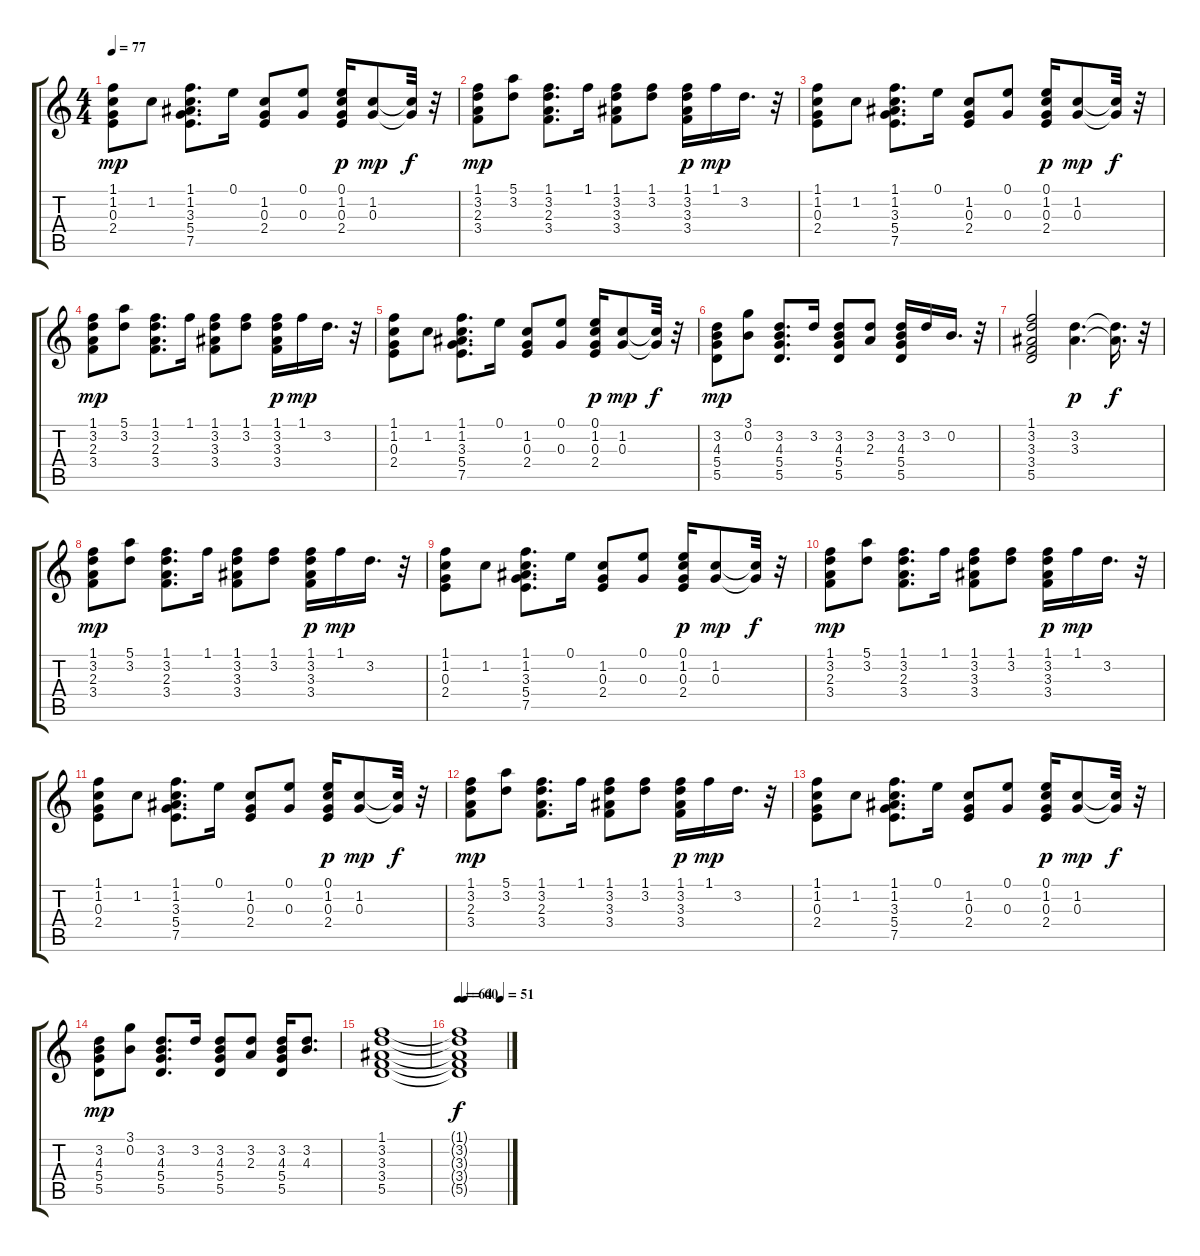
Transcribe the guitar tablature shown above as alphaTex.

\track "" {instrument acousticguitarsteel}
\staff {score tabs}
\tuning (E4 B3 G3 D3 A2 E2) {hide}
\ts (4 4)
\tempo 77
\clef g2
\ks c
(1.1 1.2 0.3 2.4).8{dy mp} 1.2.8 (1.1 1.2 3.3 5.4 7.5).8{d} 0.1.16 (1.2 0.3 2.4).8 (0.1 0.3).8 (0.1 1.2 0.3 2.4).16{dy p} (1.2 0.3).8{dy mp} (1.2{t} 0.3{t}).32{dy f} r.32 |
(1.1 3.2 2.3 3.4).8{dy mp} (5.1 3.2).8 (1.1 3.2 2.3 3.4).8{d} 1.1.16 (1.1 3.2 3.3 3.4).8 (1.1 3.2).8 (1.1 3.2 3.3 3.4).16{dy p} 1.1.16{dy mp} 3.2.16{d} r.32 |
(1.1 1.2 0.3 2.4).8 1.2.8 (1.1 1.2 3.3 5.4 7.5).8{d} 0.1.16 (1.2 0.3 2.4).8 (0.1 0.3).8 (0.1 1.2 0.3 2.4).16{dy p} (1.2 0.3).8{dy mp} (1.2{t} 0.3{t}).32{dy f} r.32 |
(1.1 3.2 2.3 3.4).8{dy mp} (5.1 3.2).8 (1.1 3.2 2.3 3.4).8{d} 1.1.16 (1.1 3.2 3.3 3.4).8 (1.1 3.2).8 (1.1 3.2 3.3 3.4).16{dy p} 1.1.16{dy mp} 3.2.16{d} r.32 |
(1.1 1.2 0.3 2.4).8 1.2.8 (1.1 1.2 3.3 5.4 7.5).8{d} 0.1.16 (1.2 0.3 2.4).8 (0.1 0.3).8 (0.1 1.2 0.3 2.4).16{dy p} (1.2 0.3).8{dy mp} (1.2{t} 0.3{t}).32{dy f} r.32 |
(3.2 4.3 5.4 5.5).8{dy mp} (3.1 0.2).8 (3.2 4.3 5.4 5.5).8{d} 3.2.16 (3.2 4.3 5.4 5.5).8 (3.2 2.3).8 (3.2 4.3 5.4 5.5).16 3.2.16 0.2.16{d} r.32 |
(1.1 3.2 3.3 3.4 5.5).2 (3.2 3.3).4{d dy p} (3.2{t} 3.3{t}).16{d dy f} r.32 |
(1.1 3.2 2.3 3.4).8{dy mp} (5.1 3.2).8 (1.1 3.2 2.3 3.4).8{d} 1.1.16 (1.1 3.2 3.3 3.4).8 (1.1 3.2).8 (1.1 3.2 3.3 3.4).16{dy p} 1.1.16{dy mp} 3.2.16{d} r.32 |
(1.1 1.2 0.3 2.4).8 1.2.8 (1.1 1.2 3.3 5.4 7.5).8{d} 0.1.16 (1.2 0.3 2.4).8 (0.1 0.3).8 (0.1 1.2 0.3 2.4).16{dy p} (1.2 0.3).8{dy mp} (1.2{t} 0.3{t}).32{dy f} r.32 |
(1.1 3.2 2.3 3.4).8{dy mp} (5.1 3.2).8 (1.1 3.2 2.3 3.4).8{d} 1.1.16 (1.1 3.2 3.3 3.4).8 (1.1 3.2).8 (1.1 3.2 3.3 3.4).16{dy p} 1.1.16{dy mp} 3.2.16{d} r.32 |
(1.1 1.2 0.3 2.4).8 1.2.8 (1.1 1.2 3.3 5.4 7.5).8{d} 0.1.16 (1.2 0.3 2.4).8 (0.1 0.3).8 (0.1 1.2 0.3 2.4).16{dy p} (1.2 0.3).8{dy mp} (1.2{t} 0.3{t}).32{dy f} r.32 |
(1.1 3.2 2.3 3.4).8{dy mp} (5.1 3.2).8 (1.1 3.2 2.3 3.4).8{d} 1.1.16 (1.1 3.2 3.3 3.4).8 (1.1 3.2).8 (1.1 3.2 3.3 3.4).16{dy p} 1.1.16{dy mp} 3.2.16{d} r.32 |
(1.1 1.2 0.3 2.4).8 1.2.8 (1.1 1.2 3.3 5.4 7.5).8{d} 0.1.16 (1.2 0.3 2.4).8 (0.1 0.3).8 (0.1 1.2 0.3 2.4).16{dy p} (1.2 0.3).8{dy mp} (1.2{t} 0.3{t}).32{dy f} r.32 |
(3.2 4.3 5.4 5.5).8{dy mp} (3.1 0.2).8 (3.2 4.3 5.4 5.5).8{d} 3.2.16 (3.2 4.3 5.4 5.5).8 (3.2 2.3).8 (3.2 4.3 5.4 5.5).16 (3.2 4.3).8{d} |
(1.1 3.2 3.3 3.4 5.5).1 |
\tempo 64
\tempo (60 0.125)
\tempo (51 0.875)
(1.1{t} 3.2{t} 3.3{t} 3.4{t} 5.5{t}).1{dy f}
